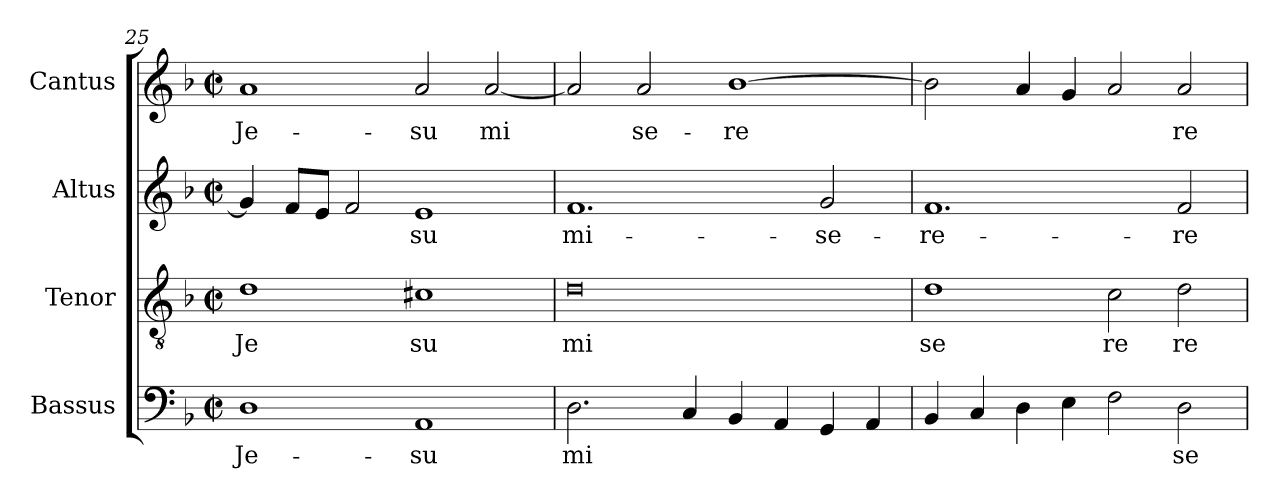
**kern	**text	**kern	**text	**kern	**text	**kern	**text
*part4	*part4	*part3	*part3	*part2	*part2	*part1	*part1
*staff4	*staff4	*staff3	*staff3	*staff2	*staff2	*staff1	*staff1
*I"Bassus	*	*I"Tenor	*	*I"Altus	*	*I"Cantus	*
*I'Bassus	*	*I'Tenor	*	*I'Altus	*	*I'Cantus	*
!!LO:PB:g=z
*clefF4	*	*clefGv2	*	*clefG2	*	*clefG2	*
*k[b-]	*	*k[b-]	*	*k[b-]	*	*k[b-]	*
*F:	*	*F:	*	*F:	*	*F:	*
*M2/2	*	*M2/2	*	*M2/2	*	*M2/2	*
*met(c|)	*	*met(c|)	*	*met(c|)	*	*met(c|)	*
=25	=25	=25	=25	=25	=25	=25	=25
!	!LO:LY:b:cj	!	!LO:LY:b:cj	!	!LO:LY:b:cj	!	!LO:LY:b:cj
1D	Je-	1d	Je	4g/]	--	1a	Je-
!	!	!	!	!	!LO:LY:b:cj	!	!
.	.	.	.	8f/L	--	.	.
!	!	!	!	!	!LO:LY:b:cj	!	!
.	.	.	.	8e/J	--	.	.
!	!	!	!	!	!LO:LY:b:cj	!	!
.	.	.	.	2f/	--	.	.
!	!LO:LY:b:cj	!	!LO:LY:b:cj	!	!LO:LY:b:cj	!	!LO:LY:b:cj
1AA	-su	1c#X	su	1e	-su	2a/	-su
!	!	!	!	!	!	!	!LO:LY:b:cj
.	.	.	.	.	.	[<2a/	mi-
=26	=26	=26	=26	=26	=26	=26	=26
!	!LO:LY:b:cj	!	!LO:LY:b:cj	!	!LO:LY:b:cj	!	!LO:LY:b:cj
2.D\	mi-	0d	mi	1.f	mi-	2a/]	--
!	!	!	!	!	!	!	!LO:LY:b:cj
.	.	.	.	.	.	2a/	-se-
!	!LO:LY:b:cj	!	!	!	!	!	!
4C/	--	.	.	.	.	.	.
!	!LO:LY:b:cj	!	!	!	!	!	!LO:LY:b:cj
4BB-/	--	.	.	.	.	[>1b-	-re-
!	!LO:LY:b:cj	!	!	!	!	!	!
4AA/	--	.	.	.	.	.	.
!	!LO:LY:b:cj	!	!	!	!LO:LY:b:cj	!	!
4GG/	--	.	.	2g/	-se-	.	.
!	!LO:LY:b:cj	!	!	!	!	!	!
4AA/	--	.	.	.	.	.	.
=27	=27	=27	=27	=27	=27	=27	=27
!	!LO:LY:b:cj	!	!LO:LY:b:cj	!	!LO:LY:b:cj	!	!LO:LY:b:cj
4BB-/	--	1d	se	1.f	-re-	2b-\]	--
!	!LO:LY:b:cj	!	!	!	!	!	!
4C/	--	.	.	.	.	.	.
!	!LO:LY:b:cj	!	!	!	!	!	!LO:LY:b:cj
4D\	--	.	.	.	.	4a/	--
!	!LO:LY:b:cj	!	!	!	!	!	!LO:LY:b:cj
4E\	--	.	.	.	.	4g/	--
!	!LO:LY:b:cj	!	!LO:LY:b:cj	!	!	!	!LO:LY:b:cj
2F\	--	2c\	re	.	.	2a/	--
!	!LO:LY:b:cj	!	!LO:LY:b:cj	!	!LO:LY:b:cj	!	!LO:LY:b:cj
2D\	-se-	2d\	re	2f/	-re	2a/	-re
=	=	=	=	=	=	=	=
*-	*-	*-	*-	*-	*-	*-	*-
